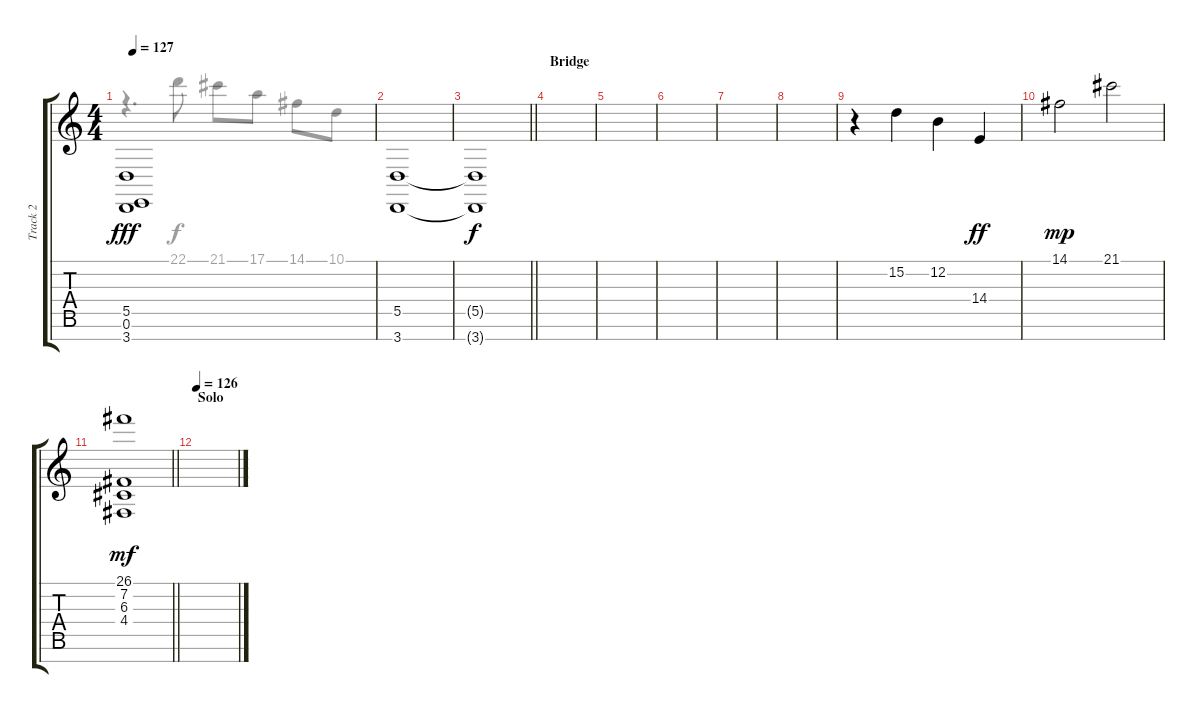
\track ("Track 2" "Track 2") {instrument pad1newage}
\staff {score tabs}
\tuning (E4 B3 G3 D3 A2 E2 B1) {hide}
\voice
\ts (4 4)
\tempo 127
\clef g2
\ks c
(5.5{t} 0.6 3.7{t}).1{dy fff} |
(5.5 3.7).1 |
\barLineRight lightlight
(5.5{t} 3.7{t}).1{dy f} |
\section ("" "Bridge")
|
|
|
|
|
r.4 15.2.4 12.2.4 14.4.4{dy ff} |
14.1.2{dy mp} 21.1.2 |
\barLineRight lightlight
(26.1 7.2 6.3 4.4).1{dy mf} |
\section ("" "Solo")
\tempo 126
|
|
|
|
\voice
\clef g2
\ottava regular
\simile none
\ks c
r.4{d dy f} 22.1.8 21.1.8 17.1.8 14.1.8 10.1.8 |
|
\barLineRight lightlight
|
|
|
|
|
|
|
|
\barLineRight lightlight
|
|
|
|
|
